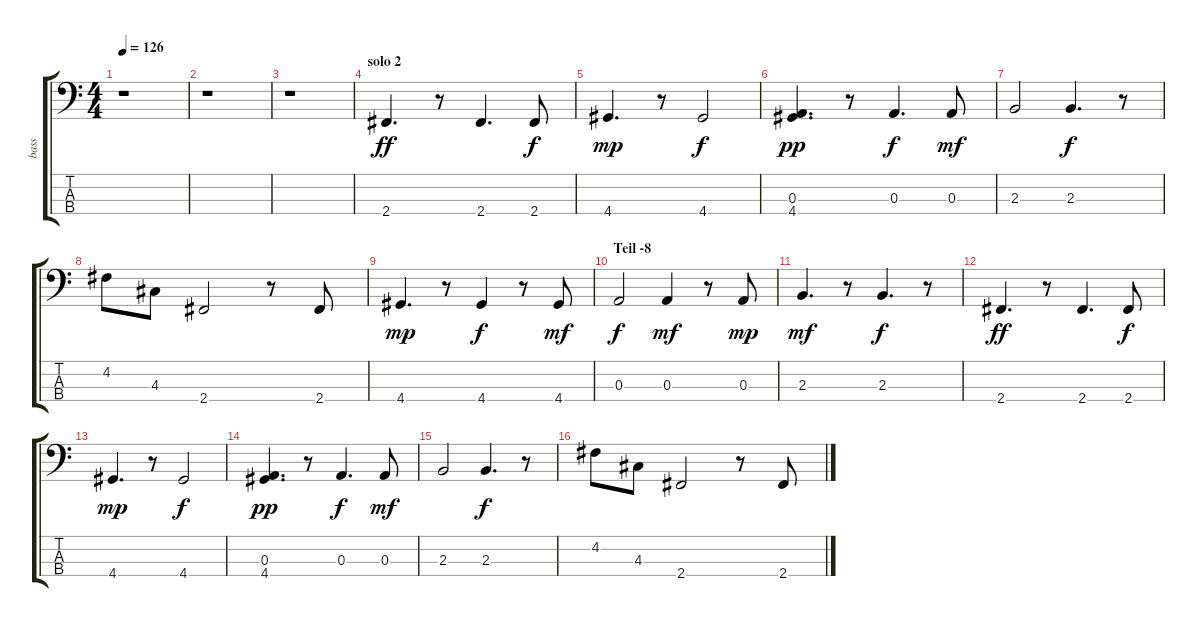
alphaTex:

\track ("bass" "bass") {instrument electricbassfinger}
\staff {score tabs}
\tuning (G2 D2 A1 E1) {hide}
\ts (4 4)
\tempo 126
\clef f4
\ks c
r.1{dy f} |
r.1 |
r.1 |
\section ("" "solo 2")
2.4.4{d dy ff} r.8 2.4.4{d} 2.4.8{dy f} |
4.4.4{d dy mp} r.8 4.4.2{dy f} |
(0.3 4.4).4{d dy pp} r.8 0.3.4{d dy f} 0.3.8{dy mf} |
2.3.2 2.3.4{d dy f} r.8 |
4.2.8 4.3.8 2.4.2 r.8 2.4.8 |
4.4.4{d dy mp} r.8 4.4.4{dy f} r.8 4.4.8{dy mf} |
\section ("" "Teil -8")
0.3.2{dy f} 0.3.4{dy mf} r.8 0.3.8{dy mp} |
2.3.4{d dy mf} r.8 2.3.4{d dy f} r.8 |
2.4.4{d dy ff} r.8 2.4.4{d} 2.4.8{dy f} |
4.4.4{d dy mp} r.8 4.4.2{dy f} |
(0.3 4.4).4{d dy pp} r.8 0.3.4{d dy f} 0.3.8{dy mf} |
2.3.2 2.3.4{d dy f} r.8 |
4.2.8 4.3.8 2.4.2 r.8 2.4.8
